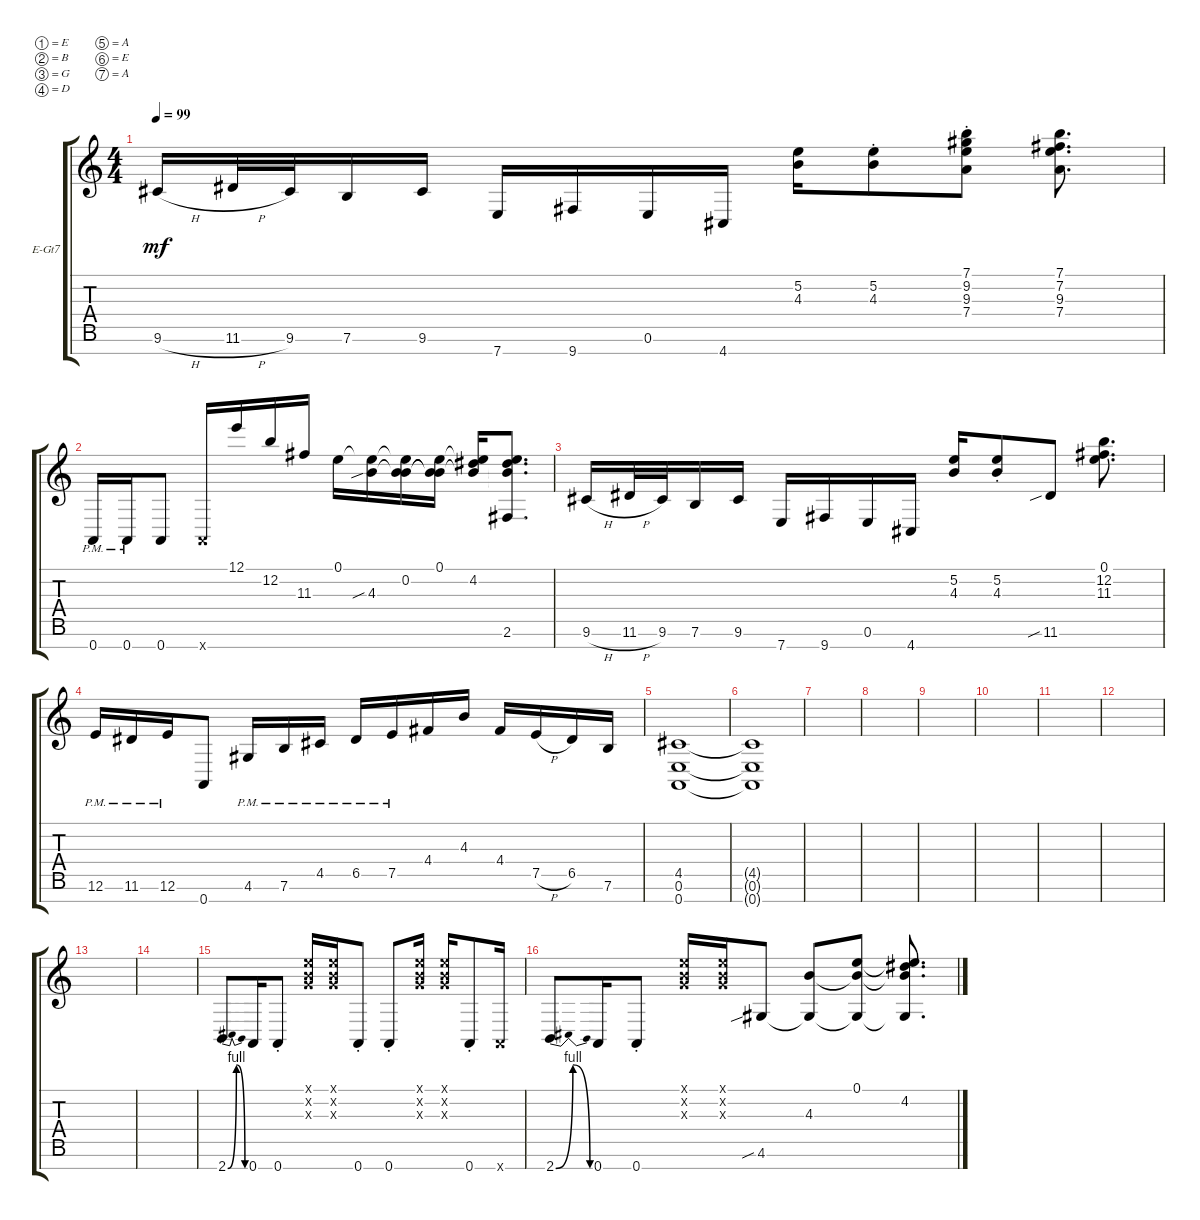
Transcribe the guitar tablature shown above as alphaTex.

\defaultSystemsLayout 4
\bracketExtendMode groupsimilarinstruments
\firstSystemTrackNameOrientation horizontal
\otherSystemsTrackNameOrientation horizontal
\track ("Electric Guitar" "E-Gt7") {instrument distortionguitar}
\staff {score tabs}
\tuning (E4 B3 G3 D3 A2 E2 A1)
\ts (4 4)
\tempo 99
\clef g2
\ks c
9.6{h}.16{dy mf} 11.6{h}.32 9.6.32 7.6.16 9.6.16 7.7.16 9.7.16 0.6.16 4.7.16 (4.3 5.2).16 (5.2{st} 4.3{st}).8 (7.4{st} 9.3{st} 9.2{st} 7.1{st}).8 (7.1 7.2 9.3 7.4).8{d} |
0.7{pm}.16 0.7{pm}.16 0.7.8 0.7{x}.16 12.1.16 12.2.16 11.3.16 0.1.16 (4.3{sib} 0.1{t}).16 (0.2 0.1{t} 4.3{t}).16 (0.1 0.2{t} 4.3{t}).16 (4.2 0.1{t} 4.3{t}).16 (2.6 4.2{t} 4.3{t} 0.1{t}).8{d} |
9.6{h}.16 11.6{h}.32 9.6.32 7.6.16 9.6.16 7.7.16 9.7.16 0.6.16 4.7.16 (4.3 5.2).16 (5.2{st} 4.3{st}).8 11.6{sib}.8 (12.2 11.3 0.1).8{d} |
12.6{pm}.16 11.6{pm}.16 12.6{pm}.16 0.7.8 4.6{pm}.16 7.6{pm}.16 4.5{pm}.16 6.5{pm}.16 7.5{pm}.16 4.4.16 4.3.16 4.4.16 7.5{h}.16 6.5.16 7.6.16 |
(0.7 0.6 4.5).1 |
(4.5{t} 0.6{t} 0.7{t}).1 |
|
|
|
|
|
|
|
|
2.7{be (bendrelease 0 0 28.2 4 28.2 4 59.4 0)}.8 0.7.16 0.7{st}.8 (0.2{x} 0.1{x} 0.3{x}).16 (0.1{x} 0.2{x} 0.3{x}).16 0.7{st}.8 0.7{st}.8 (0.3{x} 0.2{x} 0.1{x}).16 (0.1{x} 0.2{x} 0.3{x}).16 0.7{st}.8 0.7{x}.16 |
2.7{be (bendrelease 0 0 28.2 4 28.2 4 59.4 0)}.8 0.7.16 0.7{st}.8 (0.2{x} 0.1{x} 0.3{x}).16 (0.1{x} 0.2{x} 0.3{x}).16 4.6{sib}.8 (4.3 4.6{t}).8 (0.1 4.6{t} 4.3{t}).8 (4.2 4.6{t} 4.3{t} 0.1{t}).8{d}
